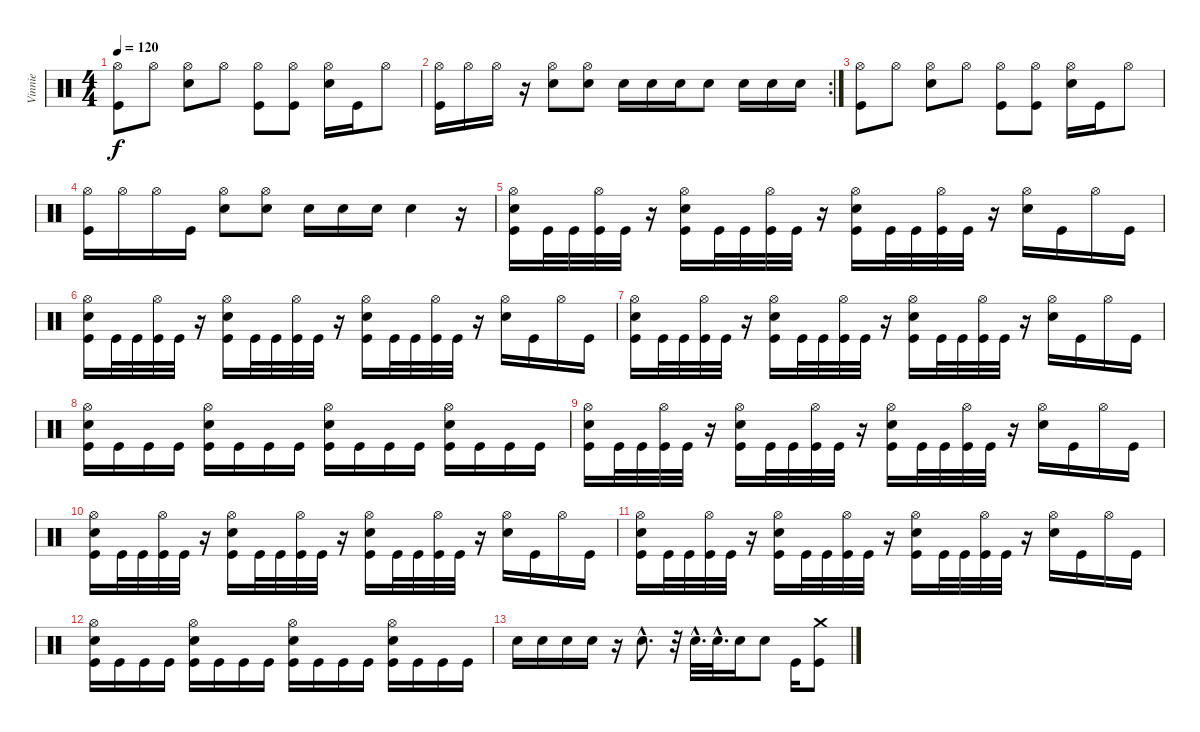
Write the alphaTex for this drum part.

\track ("Vinnie" "Vinnie") {instrument percussion}
\staff {score}
\articulation defaults
\ts (4 4)
\tempo 120
\clef neutral
\ks c
("Hi-Hat (open)" "Kick (hit)").8{dy f} "Hi-Hat (open)".8 ("Hi-Hat (open)" "Electric Snare (hit)").8 "Hi-Hat (open)".8 ("Hi-Hat (open)" "Kick (hit)").8 ("Hi-Hat (open)" "Kick (hit)").8 ("Hi-Hat (open)" "Electric Snare (hit)").16 "Kick (hit)".16 "Hi-Hat (open)".8 |
\rc 2
("Hi-Hat (open)" "Kick (hit)").16 "Hi-Hat (open)".16 "Hi-Hat (open)".16 r.16 ("Hi-Hat (open)" "Electric Snare (hit)").8 ("Hi-Hat (open)" "Electric Snare (hit)").8 "Electric Snare (hit)".16 "Electric Snare (hit)".16 "Electric Snare (hit)".16 "Electric Snare (hit)".8 "Electric Snare (hit)".16 "Electric Snare (hit)".16 "Electric Snare (hit)".16 |
("Hi-Hat (open)" "Kick (hit)").8 "Hi-Hat (open)".8 ("Hi-Hat (open)" "Electric Snare (hit)").8 "Hi-Hat (open)".8 ("Hi-Hat (open)" "Kick (hit)").8 ("Hi-Hat (open)" "Kick (hit)").8 ("Hi-Hat (open)" "Electric Snare (hit)").16 "Kick (hit)".16 "Hi-Hat (open)".8 |
("Hi-Hat (open)" "Kick (hit)").16 "Hi-Hat (open)".16 "Hi-Hat (open)".16 "Kick (hit)".16 ("Hi-Hat (open)" "Electric Snare (hit)").8 ("Hi-Hat (open)" "Electric Snare (hit)").8 "Electric Snare (hit)".16 "Electric Snare (hit)".16 "Electric Snare (hit)".16 "Electric Snare (hit)".4 r.16 |
("Hi-Hat (open)" "Electric Snare (hit)" "Kick (hit)").16 "Kick (hit)".32 "Kick (hit)".32 ("Hi-Hat (open)" "Kick (hit)").32 "Kick (hit)".32 r.16 ("Hi-Hat (open)" "Electric Snare (hit)" "Kick (hit)").16 "Kick (hit)".32 "Kick (hit)".32 ("Hi-Hat (open)" "Kick (hit)").32 "Kick (hit)".32 r.16 ("Hi-Hat (open)" "Electric Snare (hit)" "Kick (hit)").16 "Kick (hit)".32 "Kick (hit)".32 ("Hi-Hat (open)" "Kick (hit)").32 "Kick (hit)".32 r.16 ("Hi-Hat (open)" "Electric Snare (hit)").16 "Kick (hit)".16 "Hi-Hat (open)".16 "Kick (hit)".16 |
("Hi-Hat (open)" "Electric Snare (hit)" "Kick (hit)").16 "Kick (hit)".32 "Kick (hit)".32 ("Hi-Hat (open)" "Kick (hit)").32 "Kick (hit)".32 r.16 ("Hi-Hat (open)" "Electric Snare (hit)" "Kick (hit)").16 "Kick (hit)".32 "Kick (hit)".32 ("Hi-Hat (open)" "Kick (hit)").32 "Kick (hit)".32 r.16 ("Hi-Hat (open)" "Electric Snare (hit)" "Kick (hit)").16 "Kick (hit)".32 "Kick (hit)".32 ("Hi-Hat (open)" "Kick (hit)").32 "Kick (hit)".32 r.16 ("Hi-Hat (open)" "Electric Snare (hit)").16 "Kick (hit)".16 "Hi-Hat (open)".16 "Kick (hit)".16 |
("Hi-Hat (open)" "Electric Snare (hit)" "Kick (hit)").16 "Kick (hit)".32 "Kick (hit)".32 ("Hi-Hat (open)" "Kick (hit)").32 "Kick (hit)".32 r.16 ("Hi-Hat (open)" "Electric Snare (hit)" "Kick (hit)").16 "Kick (hit)".32 "Kick (hit)".32 ("Hi-Hat (open)" "Kick (hit)").32 "Kick (hit)".32 r.16 ("Hi-Hat (open)" "Electric Snare (hit)" "Kick (hit)").16 "Kick (hit)".32 "Kick (hit)".32 ("Hi-Hat (open)" "Kick (hit)").32 "Kick (hit)".32 r.16 ("Hi-Hat (open)" "Electric Snare (hit)").16 "Kick (hit)".16 "Hi-Hat (open)".16 "Kick (hit)".16 |
("Hi-Hat (open)" "Electric Snare (hit)" "Kick (hit)").16 "Kick (hit)".16 "Kick (hit)".16 "Kick (hit)".16 ("Hi-Hat (open)" "Electric Snare (hit)" "Kick (hit)").16 "Kick (hit)".16 "Kick (hit)".16 "Kick (hit)".16 ("Hi-Hat (open)" "Electric Snare (hit)" "Kick (hit)").16 "Kick (hit)".16 "Kick (hit)".16 "Kick (hit)".16 ("Hi-Hat (open)" "Electric Snare (hit)" "Kick (hit)").16 "Kick (hit)".16 "Kick (hit)".16 "Kick (hit)".16 |
("Hi-Hat (open)" "Electric Snare (hit)" "Kick (hit)").16 "Kick (hit)".32 "Kick (hit)".32 ("Hi-Hat (open)" "Kick (hit)").32 "Kick (hit)".32 r.16 ("Hi-Hat (open)" "Electric Snare (hit)" "Kick (hit)").16 "Kick (hit)".32 "Kick (hit)".32 ("Hi-Hat (open)" "Kick (hit)").32 "Kick (hit)".32 r.16 ("Hi-Hat (open)" "Electric Snare (hit)" "Kick (hit)").16 "Kick (hit)".32 "Kick (hit)".32 ("Hi-Hat (open)" "Kick (hit)").32 "Kick (hit)".32 r.16 ("Hi-Hat (open)" "Electric Snare (hit)").16 "Kick (hit)".16 "Hi-Hat (open)".16 "Kick (hit)".16 |
("Hi-Hat (open)" "Electric Snare (hit)" "Kick (hit)").16 "Kick (hit)".32 "Kick (hit)".32 ("Hi-Hat (open)" "Kick (hit)").32 "Kick (hit)".32 r.16 ("Hi-Hat (open)" "Electric Snare (hit)" "Kick (hit)").16 "Kick (hit)".32 "Kick (hit)".32 ("Hi-Hat (open)" "Kick (hit)").32 "Kick (hit)".32 r.16 ("Hi-Hat (open)" "Electric Snare (hit)" "Kick (hit)").16 "Kick (hit)".32 "Kick (hit)".32 ("Hi-Hat (open)" "Kick (hit)").32 "Kick (hit)".32 r.16 ("Hi-Hat (open)" "Electric Snare (hit)").16 "Kick (hit)".16 "Hi-Hat (open)".16 "Kick (hit)".16 |
("Hi-Hat (open)" "Electric Snare (hit)" "Kick (hit)").16 "Kick (hit)".32 "Kick (hit)".32 ("Hi-Hat (open)" "Kick (hit)").32 "Kick (hit)".32 r.16 ("Hi-Hat (open)" "Electric Snare (hit)" "Kick (hit)").16 "Kick (hit)".32 "Kick (hit)".32 ("Hi-Hat (open)" "Kick (hit)").32 "Kick (hit)".32 r.16 ("Hi-Hat (open)" "Electric Snare (hit)" "Kick (hit)").16 "Kick (hit)".32 "Kick (hit)".32 ("Hi-Hat (open)" "Kick (hit)").32 "Kick (hit)".32 r.16 ("Hi-Hat (open)" "Electric Snare (hit)").16 "Kick (hit)".16 "Hi-Hat (open)".16 "Kick (hit)".16 |
("Hi-Hat (open)" "Electric Snare (hit)" "Kick (hit)").16 "Kick (hit)".16 "Kick (hit)".16 "Kick (hit)".16 ("Hi-Hat (open)" "Electric Snare (hit)" "Kick (hit)").16 "Kick (hit)".16 "Kick (hit)".16 "Kick (hit)".16 ("Hi-Hat (open)" "Electric Snare (hit)" "Kick (hit)").16 "Kick (hit)".16 "Kick (hit)".16 "Kick (hit)".16 ("Hi-Hat (open)" "Electric Snare (hit)" "Kick (hit)").16 "Kick (hit)".16 "Kick (hit)".16 "Kick (hit)".16 |
"Electric Snare (hit)".16 "Electric Snare (hit)".16 "Electric Snare (hit)".16 "Electric Snare (hit)".16 r.16 "Electric Snare (hit)"{hac}.8{d} r.32 "Electric Snare (hit)"{hac}.32{d} "Electric Snare (hit)"{hac}.32{d} "Electric Snare (hit)".16 "Electric Snare (hit)".8 "Kick (hit)".16 ("Kick (hit)" "Crash medium (hit)").8
